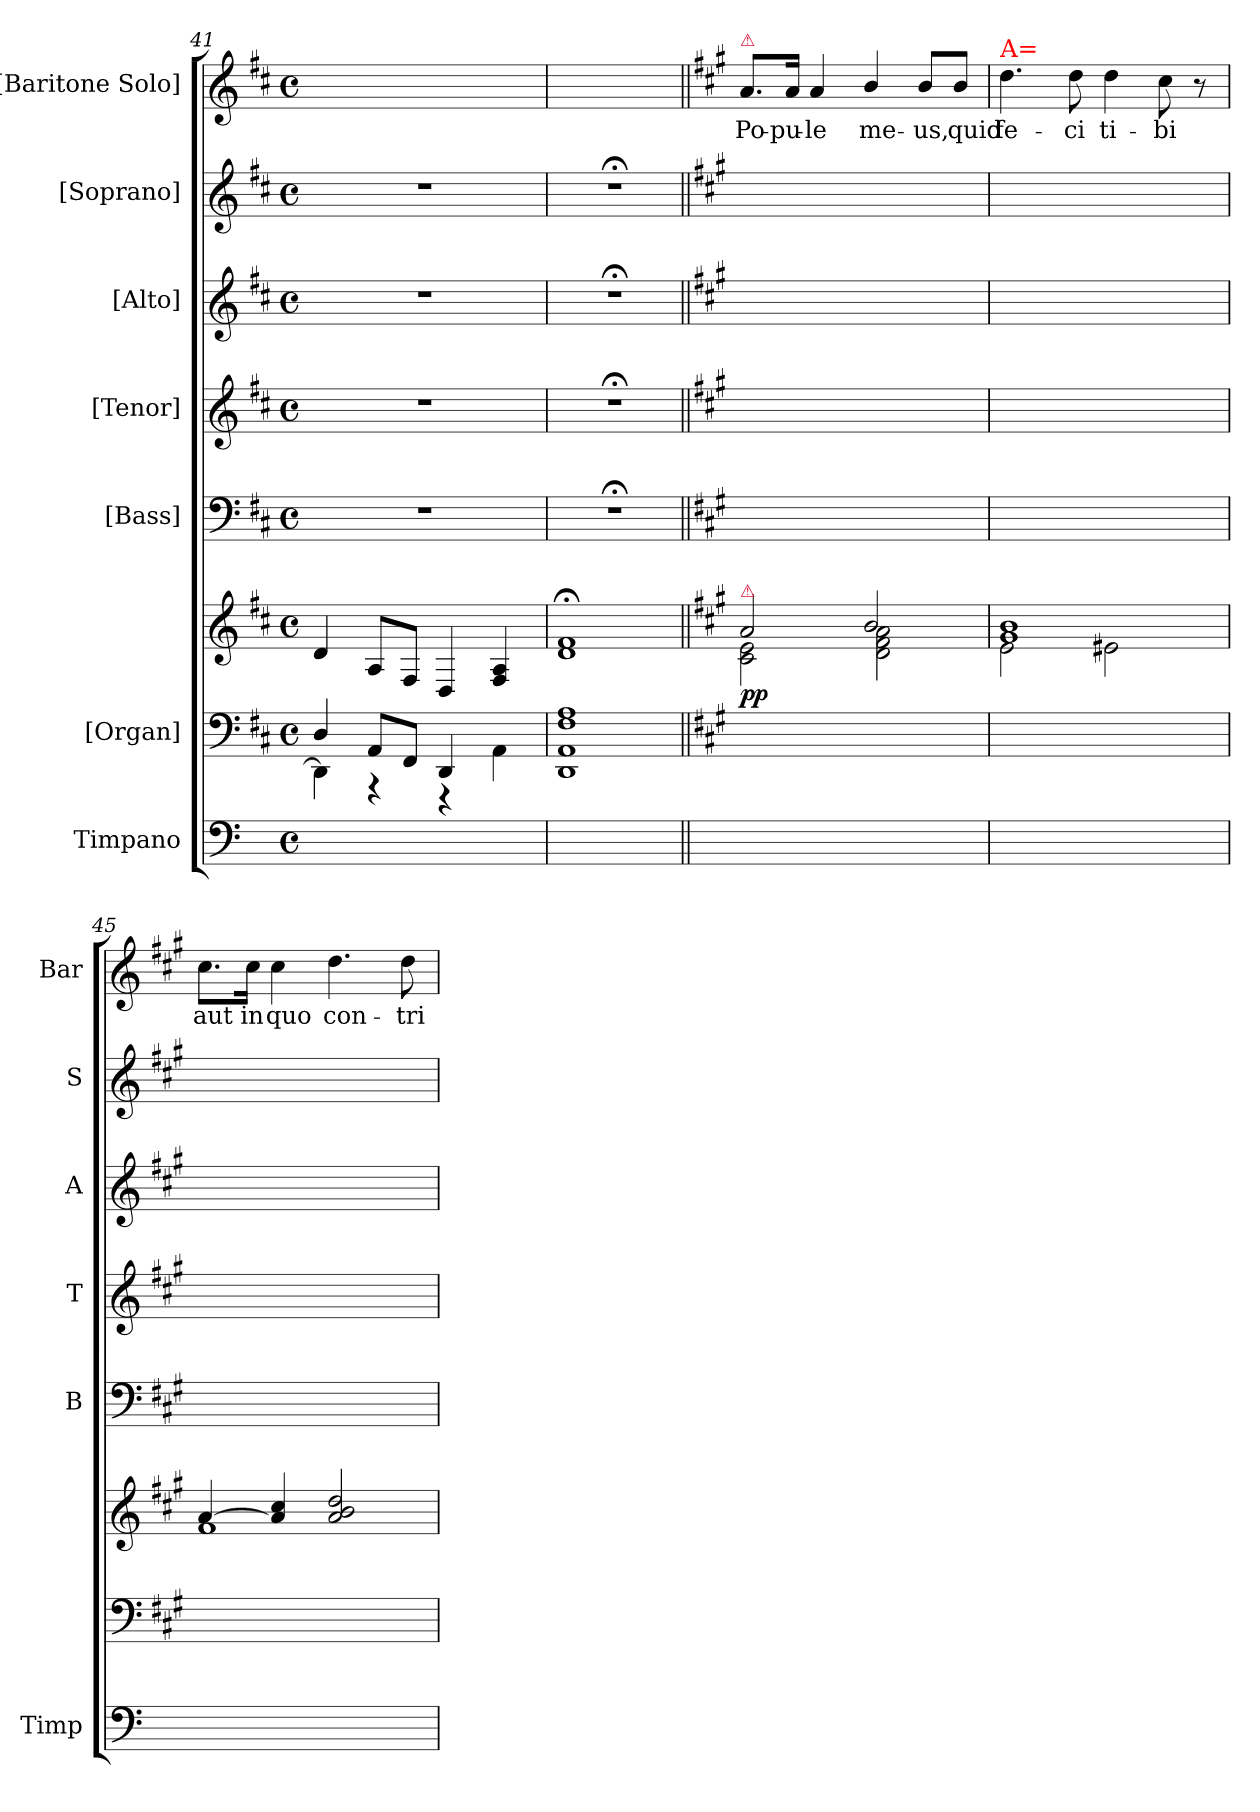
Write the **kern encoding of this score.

**kern	**kern	**kern	**dynam	**kern	**kern	**kern	**kern	**kern	**text
*part7	*part6	*part6	*part6	*part5	*part4	*part3	*part2	*part1	*part1
*staff8	*staff7	*staff6	*staff6/7	*staff5	*staff4	*staff3	*staff2	*staff1	*staff1
*I"Timpano	*I"[Organ]	*	*	*I"[Bass]	*I"[Tenor]	*I"[Alto]	*I"[Soprano]	*I"[Baritone Solo]	*
*I'Timp	*	*	*	*I'B	*I'T	*I'A	*I'S	*I'Bar	*
*clefF4	*clefF4	*clefG2	*	*clefF4	*clefG2	*clefG2	*clefG2	*clefG2	*
*	*	*	*	*	*ITrd7c12	*	*	*ITrd7c12	*
*	*k[f#c#]	*k[f#c#]	*	*k[f#c#]	*k[f#c#]	*k[f#c#]	*k[f#c#]	*k[f#c#]	*
*M4/4	*M4/4	*M4/4	*	*M4/4	*M4/4	*M4/4	*M4/4	*M4/4	*
*met(c)	*met(c)	*met(c)	*	*met(c)	*met(c)	*met(c)	*met(c)	*met(c)	*
=41	=41	=41	=41	=41	=41	=41	=41	=41	=41
*	*^	*	*	*	*	*	*	*	*
1ryy	4D/	4DD\]	4d/	.	1r	1r	1r	1r	1ryy	.
.	8AA/L	4r	8A/L	.	.	.	.	.	.	.
.	8FF#/J	.	8F#/J	.	.	.	.	.	.	.
.	4DD/	4r	4D/	.	.	.	.	.	.	.
.	4AA\	4ryy	4F#/ 4A/	.	.	.	.	.	.	.
*	*v	*v	*	*	*	*	*	*	*	*
=42	=42	=42	=42	=42	=42	=42	=42	=42	=42
1ryy	1DD 1AA 1F# 1A	1d;< 1f#;<	.	1r;<	1r;<	1r;<	1r;<	1ryy	.
=43||	=43||	=43||	=43||	=43||	=43||	=43||	=43||	=43||	=43||
*	*k[f#c#g#]	*k[f#c#g#]	*	*k[f#c#g#]	*k[f#c#g#]	*k[f#c#g#]	*k[f#c#g#]	*k[f#c#g#]	*
*	*	*^	*	*	*	*	*	*	*
!	!	!	!	!	!	!	!	!	!LO:TX:a:color=crimson:t=⚠	!
!	!	!LO:TX:a:color=crimson:t=⚠	!	!	!	!	!	!	!	!
1ryy	1ryy	2a/	2c#\ 2e\	pp	1ryy	1ryy	1ryy	1ryy	8.A/L	Po-
.	.	.	.	.	.	.	.	.	16A/Jk	-pu-
.	.	.	.	.	.	.	.	.	4A/	-le
.	.	2b/	2d\ 2f#\ 2a\	.	.	.	.	.	4B/	me-
.	.	.	.	.	.	.	.	.	8B/L	-us,
.	.	.	.	.	.	.	.	.	8B/J	quid
=44	=44	=44	=44	=44	=44	=44	=44	=44	=44	=44
!	!	!	!	!	!	!	!	!	!LO:TX:a:color=red:t=A=	!
1ryy	1ryy	1g# 1b	2e\	.	1ryy	1ryy	1ryy	1ryy	4.d\	fe-
.	.	.	.	.	.	.	.	.	8d\	-ci
.	.	.	2e#X\	.	.	.	.	.	4d\	ti-
.	.	.	.	.	.	.	.	.	8c#\	-bi
.	.	.	.	.	.	.	.	.	8r	.
=45	=45	=45	=45	=45	=45	=45	=45	=45	=45	=45
1ryy	1ryy	[4a/	1f#	.	1ryy	1ryy	1ryy	1ryy	8.c#\L	aut
.	.	.	.	.	.	.	.	.	16c#\Jk	in
.	.	4a]/ 4cc#/	.	.	.	.	.	.	4c#\	quo
.	.	2a/ 2b/ 2dd/	.	.	.	.	.	.	4.d\	con-
.	.	.	.	.	.	.	.	.	8d\	-tri-
*	*	*v	*v	*	*	*	*	*	*	*
=	=	=	=	=	=	=	=	=	=
*-	*-	*-	*-	*-	*-	*-	*-	*-	*-
